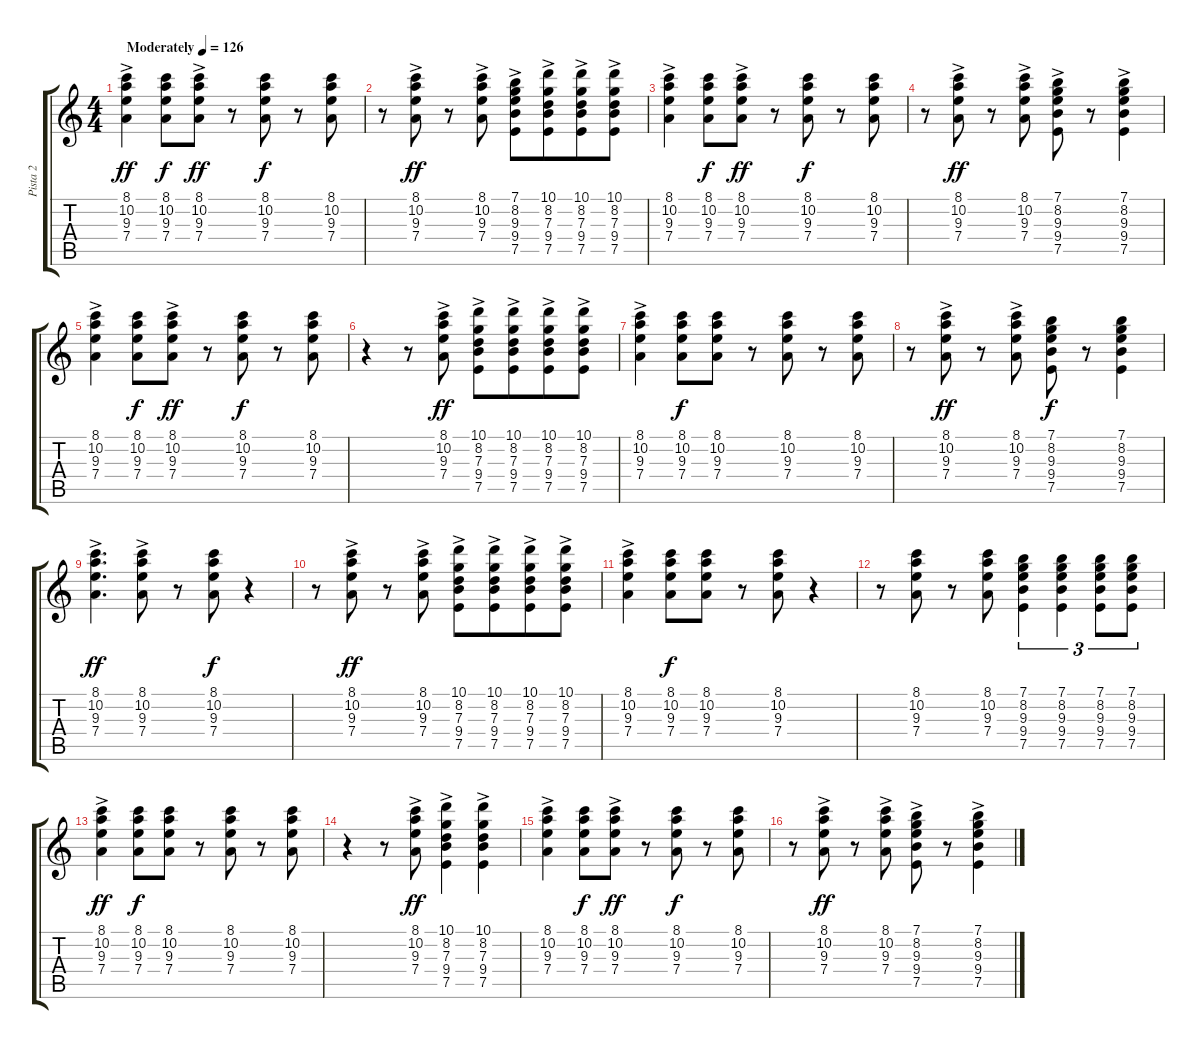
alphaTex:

\track ("Pista 2" "Pista 2") {instrument acousticguitarnylon}
\staff {score tabs}
\tuning (E4 B3 G3 D3 A2 E2) {hide}
\ts (4 4)
\tempo (126 "Moderately")
\clef g2
\ks c
(8.1{ac} 10.2{ac} 9.3{ac} 7.4{ac}).4{dy ff instrument acousticguitarnylon} (8.1 10.2 9.3 7.4).8{dy f} (8.1 10.2 9.3 7.4{ac}).8{dy ff} r.8 (8.1 10.2 9.3 7.4).8{dy f} r.8{beam merge} (8.1 10.2 9.3 7.4).8 |
r.8 (8.1{ac} 10.2{ac} 9.3{ac} 7.4{ac}).8{dy ff} r.8 (8.1{ac} 10.2{ac} 9.3{ac} 7.4{ac}).8 (7.1{ac} 8.2{ac} 9.3{ac} 9.4{ac} 7.5{ac}).8 (10.1{ac} 8.2{ac} 7.3{ac} 9.4{ac} 7.5{ac}).8{beam merge} (10.1{ac} 8.2{ac} 7.3{ac} 9.4{ac} 7.5{ac}).8 (10.1{ac} 8.2{ac} 7.3{ac} 9.4{ac} 7.5{ac}).8 |
(8.1 10.2 9.3{ac} 7.4).4 (8.1 10.2 9.3 7.4).8{dy f} (8.1 10.2 9.3{ac} 7.4).8{dy ff} r.8 (8.1 10.2 9.3 7.4).8{dy f} r.8 (8.1 10.2 9.3 7.4).8 |
r.8 (8.1{ac} 10.2{ac} 9.3{ac} 7.4{ac}).8{dy ff} r.8 (8.1{ac} 10.2{ac} 9.3{ac} 7.4{ac}).8{beam split} (7.1{ac} 8.2{ac} 9.3{ac} 9.4{ac} 7.5{ac}).8 r.8 (7.1{ac} 8.2{ac} 9.3{ac} 9.4{ac} 7.5{ac}).4 |
(8.1 10.2{ac} 9.3 7.4).4 (8.1 10.2 9.3 7.4).8{dy f beam merge} (8.1{ac} 10.2{ac} 9.3{ac} 7.4{ac}).8{dy ff} r.8{beam merge} (8.1 10.2 9.3 7.4).8{dy f} r.8{beam merge} (8.1 10.2 9.3 7.4).8 |
r.4 r.8 (8.1{ac} 10.2{ac} 9.3{ac} 7.4{ac}).8{dy ff} (10.1{ac} 8.2{ac} 7.3{ac} 9.4{ac} 7.5{ac}).8 (10.1{ac} 8.2{ac} 7.3{ac} 9.4{ac} 7.5{ac}).8{beam merge} (10.1{ac} 8.2{ac} 7.3{ac} 9.4{ac} 7.5{ac}).8 (10.1{ac} 8.2{ac} 7.3{ac} 9.4{ac} 7.5{ac}).8 |
(8.1 10.2{ac} 9.3 7.4).4 (8.1 10.2 9.3 7.4).8{dy f} (8.1 10.2 9.3 7.4).8 r.8 (8.1 10.2 9.3 7.4).8 r.8 (8.1 10.2 9.3 7.4).8 |
r.8 (8.1{ac} 10.2{ac} 9.3{ac} 7.4{ac}).8{dy ff} r.8 (8.1{ac} 10.2{ac} 9.3{ac} 7.4{ac}).8 (7.1 8.2 9.3 9.4 7.5).8{dy f} r.8 (7.1 8.2 9.3 9.4 7.5).4 |
(8.1 10.2{ac} 9.3 7.4).4{d dy ff} (8.1{ac} 10.2{ac} 9.3{ac} 7.4{ac}).8 r.8{beam split} (8.1 10.2 9.3 7.4).8{dy f} r.4 |
r.8 (8.1{ac} 10.2{ac} 9.3{ac} 7.4{ac}).8{dy ff} r.8 (8.1{ac} 10.2{ac} 9.3{ac} 7.4{ac}).8 (10.1{ac} 8.2{ac} 7.3{ac} 9.4{ac} 7.5{ac}).8 (10.1{ac} 8.2{ac} 7.3{ac} 9.4{ac} 7.5{ac}).8{beam merge} (10.1{ac} 8.2{ac} 7.3{ac} 9.4{ac} 7.5{ac}).8 (10.1{ac} 8.2{ac} 7.3{ac} 9.4{ac} 7.5{ac}).8 |
(8.1 10.2{ac} 9.3 7.4).4 (8.1 10.2 9.3 7.4).8{dy f} (8.1 10.2 9.3 7.4).8 r.8 (8.1 10.2 9.3 7.4).8 r.4 |
r.8 (8.1 10.2 9.3 7.4).8 r.8 (8.1 10.2 9.3 7.4).8 (7.1 8.2 9.3 9.4 7.5).4{tu (3 2)} (7.1 8.2 9.3 9.4 7.5).4{tu (3 2)} (7.1 8.2 9.3 9.4 7.5).8{tu (3 2)} (7.1 8.2 9.3 9.4 7.5).8{tu (3 2)} |
(8.1{ac} 10.2{ac} 9.3{ac} 7.4{ac}).4{dy ff} (8.1 10.2 9.3 7.4).8{dy f} (8.1 10.2 9.3 7.4).8 r.8 (8.1 10.2 9.3 7.4).8 r.8 (8.1 10.2 9.3 7.4).8 |
r.4 r.8 (8.1{ac} 10.2{ac} 9.3{ac} 7.4{ac}).8{dy ff} (10.1{ac} 8.2{ac} 7.3{ac} 9.4{ac} 7.5{ac}).4 (10.1{ac} 8.2{ac} 7.3{ac} 9.4{ac} 7.5{ac}).4 |
(8.1 10.2 9.3{ac} 7.4).4 (8.1 10.2 9.3 7.4).8{dy f} (8.1 10.2 9.3{ac} 7.4).8{dy ff} r.8 (8.1 10.2 9.3 7.4).8{dy f} r.8 (8.1 10.2 9.3 7.4).8 |
r.8 (8.1{ac} 10.2{ac} 9.3{ac} 7.4{ac}).8{dy ff} r.8 (8.1{ac} 10.2{ac} 9.3{ac} 7.4{ac}).8 (7.1{ac} 8.2{ac} 9.3{ac} 9.4{ac} 7.5{ac}).8 r.8 (7.1{ac} 8.2{ac} 9.3{ac} 9.4{ac} 7.5{ac}).4
